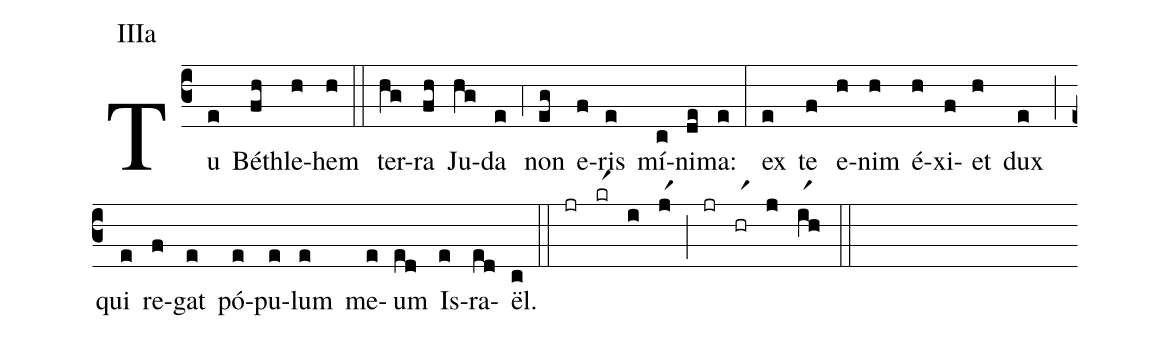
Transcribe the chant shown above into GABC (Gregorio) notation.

annotation: IIIa;
%%
(c3) Tu(e) Béth(fh)le(h)hem(h) (::) ter(hg)ra(fh) Ju(hg)da(e) (;4) non(eg) e(f)ris(e) mí(c)ni(de)ma:(e) (:) ex(e) te(f) e(h)nim(h) é(h)xi(f)et(h) dux(e) (;) qui(e) re(f)gat(e) pó(e)pu(e)lum(e) me(e)um(ed) Is(e)ra(ed)ël.(c) (::) (jr)(krr1)(i)(jr1)(;)(jr)(hrr1)(j)(ir1h)(::)
